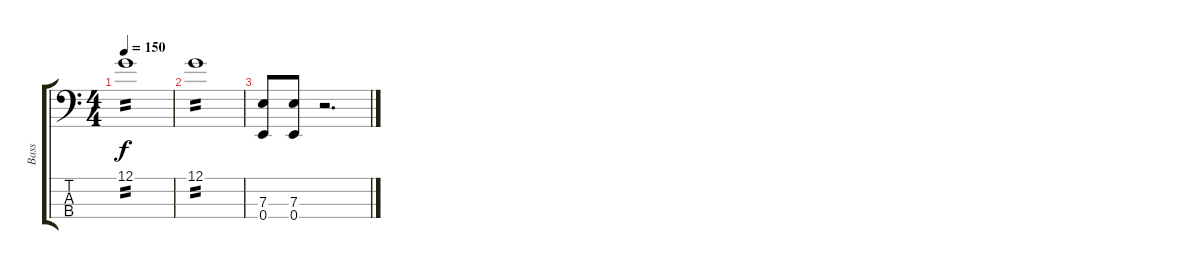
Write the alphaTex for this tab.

\track ("Bass" "Bass") {instrument slapbass2}
\staff {score tabs}
\tuning (G2 D2 A1 E1) {hide}
\ts (4 4)
\tempo 150
\clef f4
\ks c
12.1.1{tp 2 dy f} |
12.1.1{tp 2} |
(7.3 0.4).8 (7.3 0.4).8 r.2{d}
